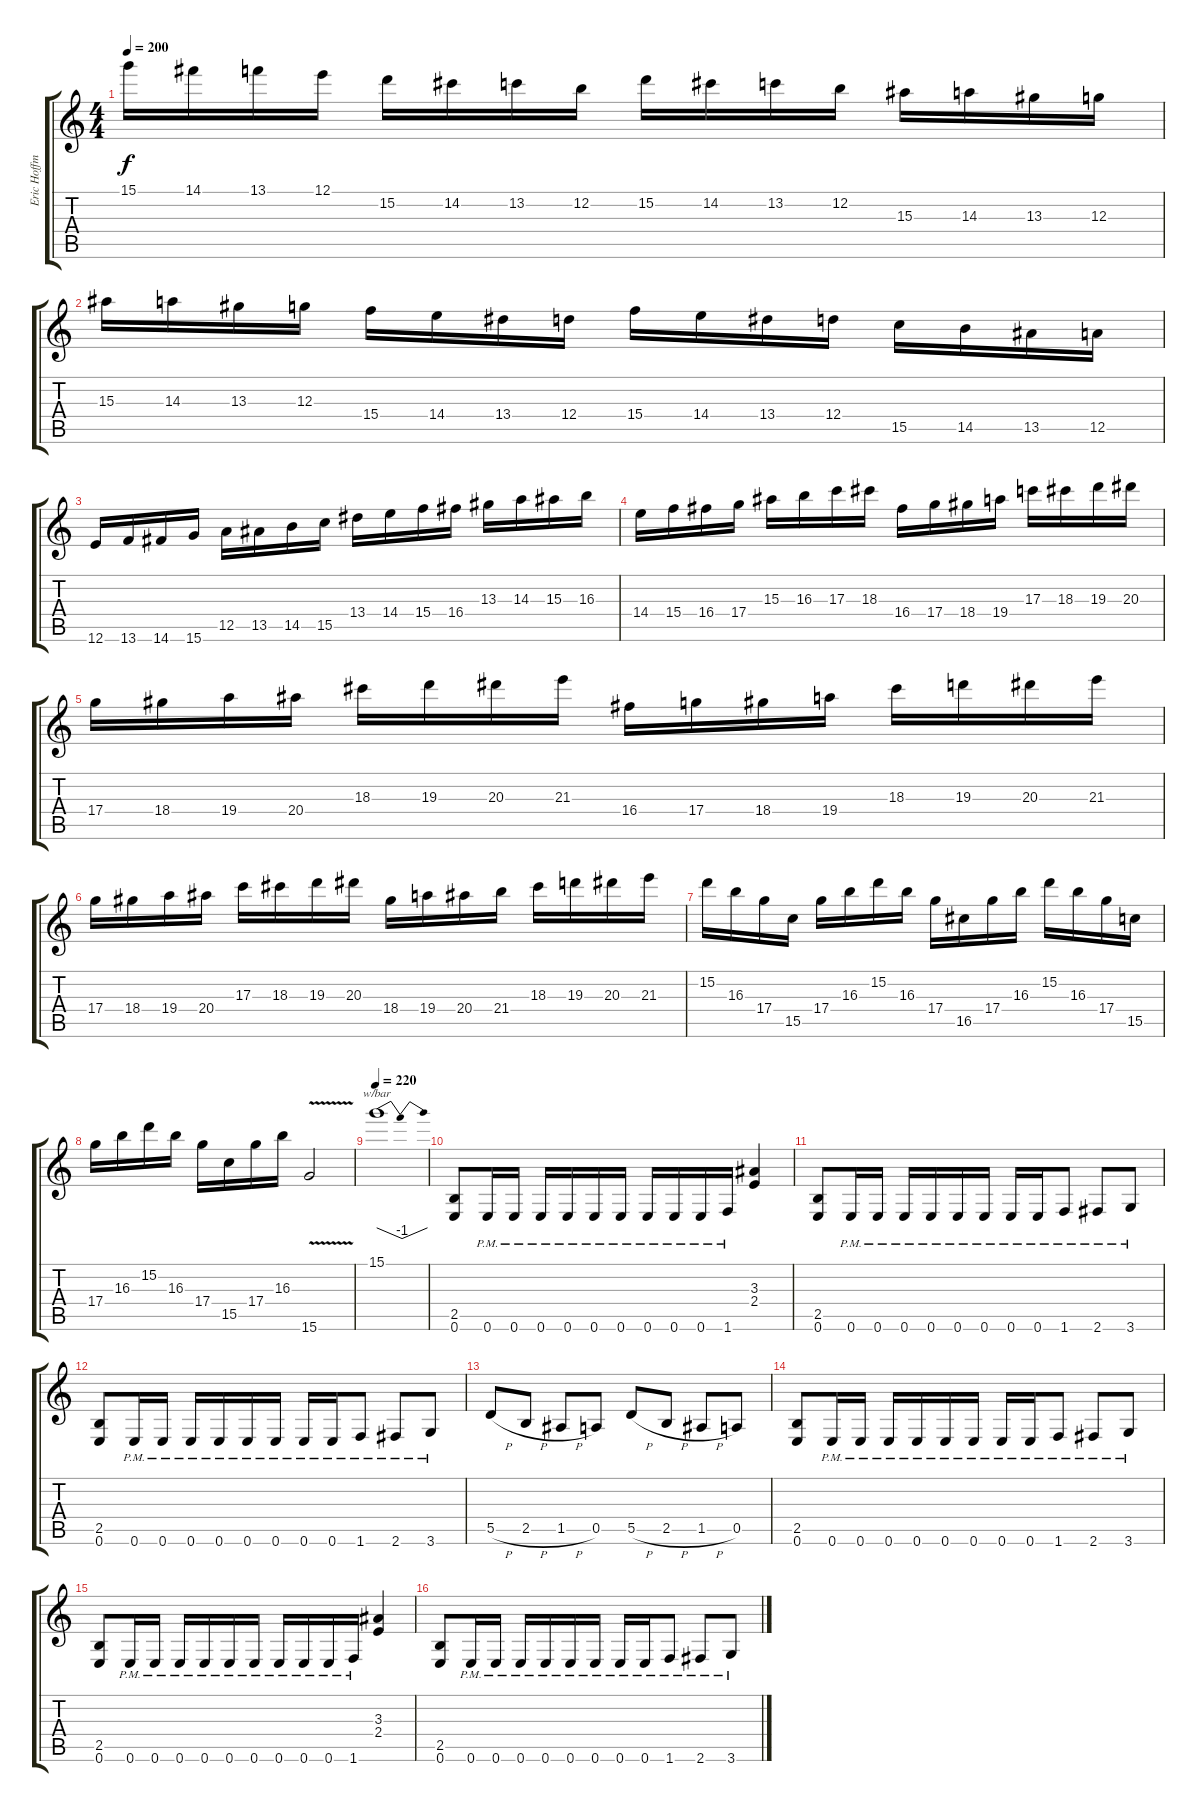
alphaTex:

\track ("Eric Hoffman" "Eric Hoffm") {instrument distortionguitar}
\staff {score tabs}
\tuning (E4 B3 G3 D3 A2 E2) {hide}
\ts (4 4)
\tempo 200
\clef g2
\ks c
15.1.16{dy f} 14.1.16 13.1.16 12.1.16 15.2.16 14.2.16 13.2.16 12.2.16 15.2.16 14.2.16 13.2.16 12.2.16 15.3.16 14.3.16 13.3.16 12.3.16 |
15.3.16 14.3.16 13.3.16 12.3.16 15.4.16 14.4.16 13.4.16 12.4.16 15.4.16 14.4.16 13.4.16 12.4.16 15.5.16 14.5.16 13.5.16 12.5.16 |
12.6.16 13.6.16 14.6.16 15.6.16 12.5.16 13.5.16 14.5.16 15.5.16 13.4.16 14.4.16 15.4.16 16.4.16 13.3.16 14.3.16 15.3.16 16.3.16 |
14.4.16 15.4.16 16.4.16 17.4.16 15.3.16 16.3.16 17.3.16 18.3.16 16.4.16 17.4.16 18.4.16 19.4.16 17.3.16 18.3.16 19.3.16 20.3.16 |
17.4.16 18.4.16 19.4.16 20.4.16 18.3.16 19.3.16 20.3.16 21.3.16 16.4.16 17.4.16 18.4.16 19.4.16 18.3.16 19.3.16 20.3.16 21.3.16 |
17.4.16 18.4.16 19.4.16 20.4.16 17.3.16 18.3.16 19.3.16 20.3.16 18.4.16 19.4.16 20.4.16 21.4.16 18.3.16 19.3.16 20.3.16 21.3.16 |
15.2.16 16.3.16 17.4.16 15.5.16 17.4.16 16.3.16 15.2.16 16.3.16 17.4.16 16.5.16 17.4.16 16.3.16 15.2.16 16.3.16 17.4.16 15.5.16 |
17.4.16 16.3.16 15.2.16 16.3.16 17.4.16 15.5.16 17.4.16 16.3.16 15.6{v}.2 |
\tempo 220
15.1.1{tbe (dip default 0 0 30 -4 60 0)} |
(2.5 0.6).8 0.6{pm}.16 0.6{pm}.16 0.6{pm}.16 0.6{pm}.16 0.6{pm}.16 0.6{pm}.16 0.6{pm}.16 0.6{pm}.16 0.6{pm}.16 1.6{pm}.16 (3.3 2.4).4 |
(2.5 0.6).8 0.6{pm}.16 0.6{pm}.16 0.6{pm}.16 0.6{pm}.16 0.6{pm}.16 0.6{pm}.16 0.6{pm}.16 0.6{pm}.16 1.6{pm}.8 2.6{pm}.8 3.6{pm}.8 |
(2.5 0.6).8 0.6{pm}.16 0.6{pm}.16 0.6{pm}.16 0.6{pm}.16 0.6{pm}.16 0.6{pm}.16 0.6{pm}.16 0.6{pm}.16 1.6{pm}.8 2.6{pm}.8 3.6{pm}.8 |
5.5{h}.8 2.5{h}.8 1.5{h}.8 0.5.8 5.5{h}.8 2.5{h}.8 1.5{h}.8 0.5.8 |
(2.5 0.6).8 0.6{pm}.16 0.6{pm}.16 0.6{pm}.16 0.6{pm}.16 0.6{pm}.16 0.6{pm}.16 0.6{pm}.16 0.6{pm}.16 1.6{pm}.8 2.6{pm}.8 3.6{pm}.8 |
(2.5 0.6).8 0.6{pm}.16 0.6{pm}.16 0.6{pm}.16 0.6{pm}.16 0.6{pm}.16 0.6{pm}.16 0.6{pm}.16 0.6{pm}.16 0.6{pm}.16 1.6{pm}.16 (3.3 2.4).4 |
(2.5 0.6).8 0.6{pm}.16 0.6{pm}.16 0.6{pm}.16 0.6{pm}.16 0.6{pm}.16 0.6{pm}.16 0.6{pm}.16 0.6{pm}.16 1.6{pm}.8 2.6{pm}.8 3.6{pm}.8
